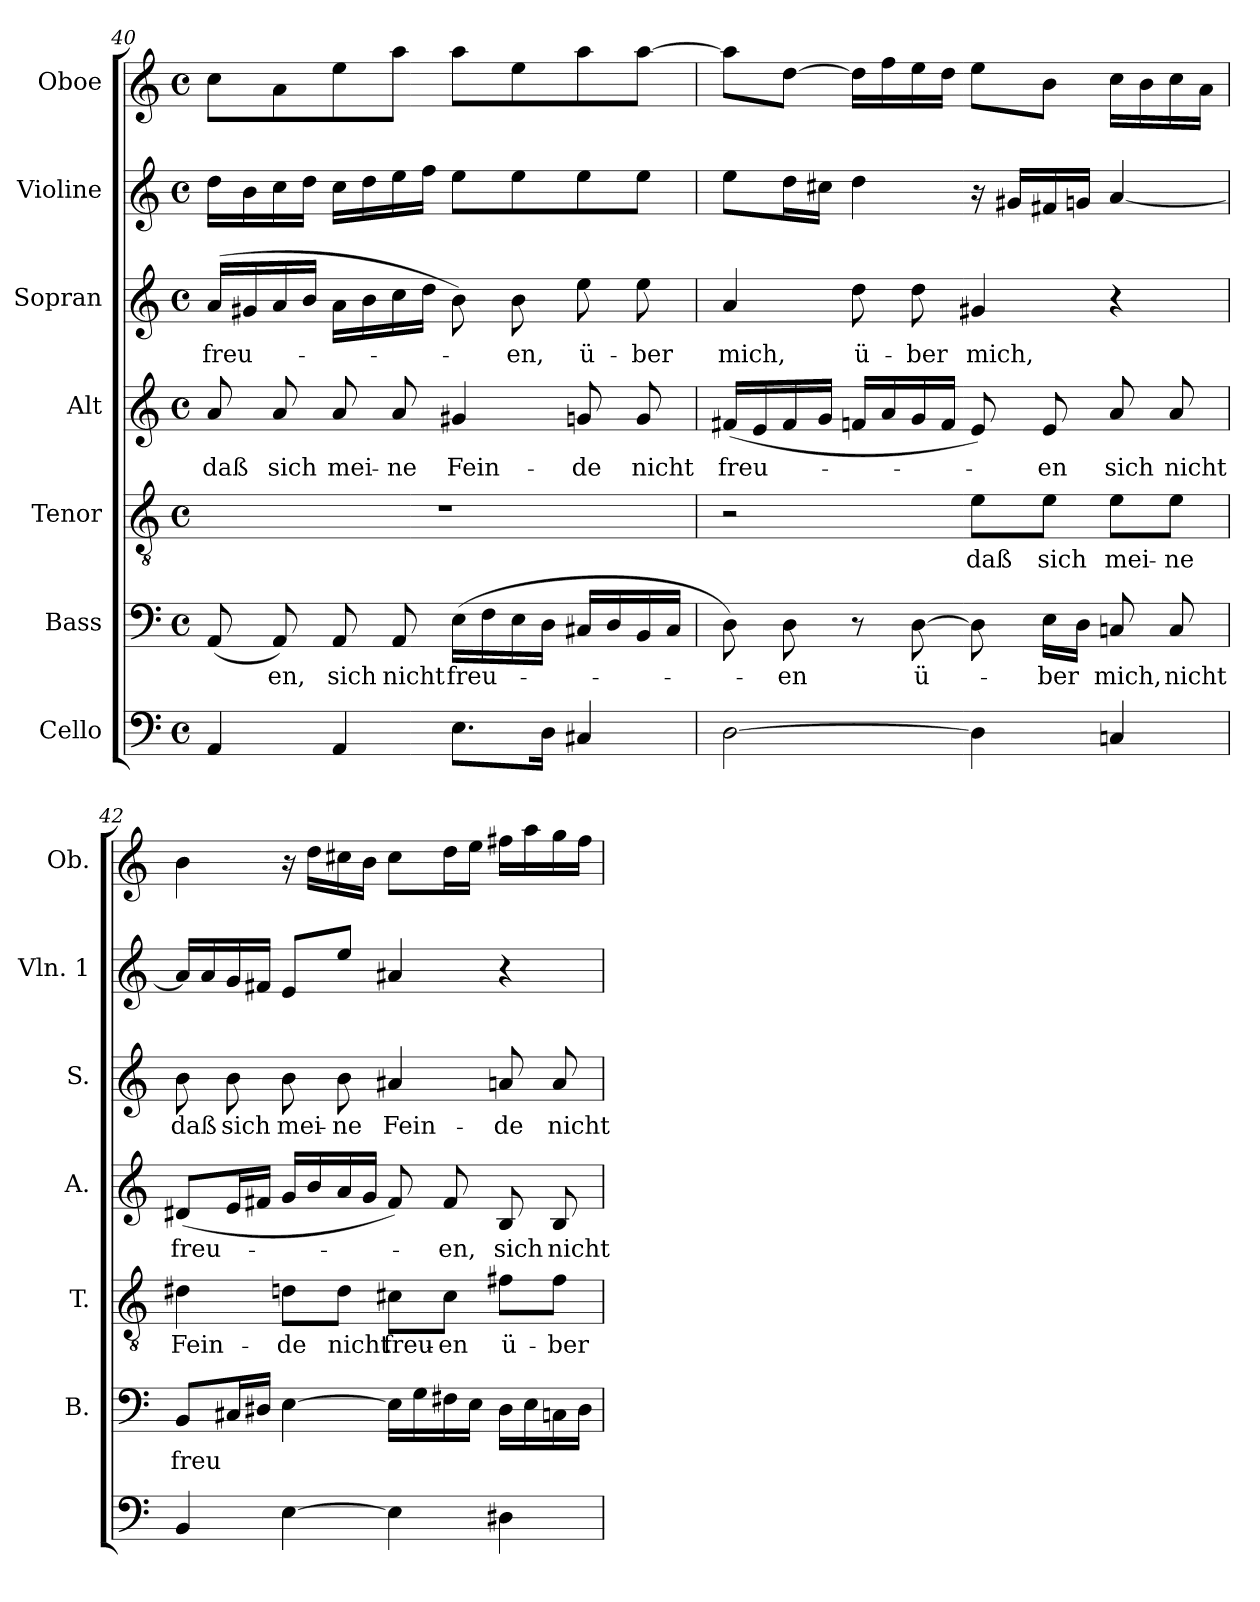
**kern	**kern	**text	**kern	**text	**kern	**text	**kern	**text	**kern	**kern
*part7	*part6	*part6	*part5	*part5	*part4	*part4	*part3	*part3	*part2	*part1
*staff7	*staff6	*staff6	*staff5	*staff5	*staff4	*staff4	*staff3	*staff3	*staff2	*staff1
*I"Cello	*I"Bass	*	*I"Tenor	*	*I"Alt	*	*I"Sopran	*	*I"Violine	*I"Oboe
*	*I'B.	*	*I'T.	*	*I'A.	*	*I'S.	*	*I'Vln. 1	*I'Ob.
*clefF4	*clefF4	*	*clefGv2	*	*clefG2	*	*clefG2	*	*clefG2	*clefG2
*	*	*	*ITrd7c12	*	*	*	*	*	*	*
*k[]	*k[]	*	*k[]	*	*k[]	*	*k[]	*	*k[]	*k[]
*C:	*C:	*	*C:	*	*C:	*	*C:	*	*C:	*C:
*M4/4	*M4/4	*	*M4/4	*	*M4/4	*	*M4/4	*	*M4/4	*M4/4
*met(c)	*met(c)	*	*met(c)	*	*met(c)	*	*met(c)	*	*met(c)	*met(c)
=40	=40	=40	=40	=40	=40	=40	=40	=40	=40	=40
!	!	!	!	!	!	!LO:LY:b:color=#000000	!	!	!	!
!	!	!	!	!	!	!	!	!LO:LY:b:color=#000000	!	!
4AAi/	(8AAi/	.	1r	.	8ai/	daß	(16ai/LL	freu-	16ddi\LL	8cci\L
.	.	.	.	.	.	.	16g#Xi/	.	16bi\	.
!	!	!LO:LY:b:color=#000000	!	!	!	!	!	!	!	!
!	!	!	!	!	!	!LO:LY:b:color=#000000	!	!	!	!
.	8AAi/)	-en,	.	.	8ai/	sich	16ai/	.	16cci\	8ai\
.	.	.	.	.	.	.	16bi/JJ	.	16ddi\JJ	.
!	!	!LO:LY:b:color=#000000	!	!	!	!	!	!	!	!
!	!	!	!	!	!	!LO:LY:b:color=#000000	!	!	!	!
4AAi/	8AAi/	sich	.	.	8ai/	mei-	16ai\LL	.	16cci\LL	8eei\
.	.	.	.	.	.	.	16bi\	.	16ddi\	.
!	!	!LO:LY:b:color=#000000	!	!	!	!	!	!	!	!
!	!	!	!	!	!	!LO:LY:b:color=#000000	!	!	!	!
.	8AAi/	nicht	.	.	8ai/	-ne	16cci\	.	16eei\	8aai\J
.	.	.	.	.	.	.	16ddi\JJ	.	16ffi\JJ	.
!	!	!LO:LY:b:color=#000000	!	!	!	!	!	!	!	!
!	!	!	!	!	!	!LO:LY:b:color=#000000	!	!	!	!
8.Ei\L	(16Ei\LL	freu-	.	.	4g#Xi/	Fein-	8bi\)	.	8eei\L	8aai\L
.	16Fi\	.	.	.	.	.	.	.	.	.
!	!	!	!	!	!	!	!	!LO:LY:b:color=#000000	!	!
.	16Ei\	.	.	.	.	.	8bi\	-en,	8eei\	8eei\
16Di\Jk	16Di\JJ	.	.	.	.	.	.	.	.	.
!	!	!	!	!	!	!LO:LY:b:color=#000000	!	!	!	!
!	!	!	!	!	!	!	!	!LO:LY:b:color=#000000	!	!
4C#Xi/	16C#Xi/LL	.	.	.	8gni/	-de	8eei\	ü-	8eei\	8aai\
.	16Di/	.	.	.	.	.	.	.	.	.
!	!	!	!	!	!	!LO:LY:b:color=#000000	!	!	!	!
!	!	!	!	!	!	!	!	!LO:LY:b:color=#000000	!	!
.	16BBi/	.	.	.	8gi/	nicht	8eei\	-ber	8eei\J	[>8aai\J
.	16C#i/JJ	.	.	.	.	.	.	.	.	.
!!LO:LB:g=z
=41	=41	=41	=41	=41	=41	=41	=41	=41	=41	=41
!	!	!	!	!	!	!LO:LY:b:color=#000000	!	!	!	!
!	!	!	!	!	!	!	!	!LO:LY:b:color=#000000	!	!
[>2Di\	8Di\)	.	2r	.	(16f#Xi/LL	freu-	4ai/	mich,	8eei\L	8aai\L]
.	.	.	.	.	16ei/	.	.	.	.	.
!	!	!LO:LY:b:color=#000000	!	!	!	!	!	!	!	!
.	8Di\	-en	.	.	16f#i/	.	.	.	16ddi\L	[>8ddi\J
.	.	.	.	.	16gi/JJ	.	.	.	16cc#Xi\JJ	.
!	!	!	!	!	!	!	!	!LO:LY:b:color=#000000	!	!
.	8r	.	.	.	16fni/LL	.	8ddi\	ü-	4ddi\	16ddi\LL]
.	.	.	.	.	16ai/	.	.	.	.	16ffi\
!	!	!LO:LY:b:color=#000000	!	!	!	!	!	!	!	!
!	!	!	!	!	!	!	!	!LO:LY:b:color=#000000	!	!
.	[>8Di\	ü-	.	.	16gi/	.	8ddi\	-ber	.	16eei\
.	.	.	.	.	16fi/JJ	.	.	.	.	16ddi\JJ
!	!	!	!	!LO:LY:b:color=#000000	!	!	!	!	!	!
!	!	!	!	!	!	!	!	!LO:LY:b:color=#000000	!	!
4Di\]	8Di\]	.	8Ei\L	daß	8ei/)	.	4g#Xi/	mich,	16r	8eei\L
.	.	.	.	.	.	.	.	.	16g#Xi/LL	.
!	!	!LO:LY:b:color=#000000	!	!	!	!	!	!	!	!
!	!	!	!	!LO:LY:b:color=#000000	!	!	!	!	!	!
!	!	!	!	!	!	!LO:LY:b:color=#000000	!	!	!	!
.	16Ei\LL	-ber	8Ei\J	sich	8ei/	-en	.	.	16f#Xi/	8bi\J
.	16Di\JJ	.	.	.	.	.	.	.	16gni/JJ	.
!	!	!LO:LY:b:color=#000000	!	!	!	!	!	!	!	!
!	!	!	!	!LO:LY:b:color=#000000	!	!	!	!	!	!
!	!	!	!	!	!	!LO:LY:b:color=#000000	!	!	!	!
4Cni/	8Cni/	mich,	8Ei\L	mei-	8ai/	sich	4r	.	[<4ai/	16cci\LL
.	.	.	.	.	.	.	.	.	.	16bi\
!	!	!LO:LY:b:color=#000000	!	!	!	!	!	!	!	!
!	!	!	!	!LO:LY:b:color=#000000	!	!	!	!	!	!
!	!	!	!	!	!	!LO:LY:b:color=#000000	!	!	!	!
.	8Ci/	nicht	8Ei\J	-ne	8ai/	nicht	.	.	.	16cci\
.	.	.	.	.	.	.	.	.	.	16ai\JJ
=42	=42	=42	=42	=42	=42	=42	=42	=42	=42	=42
!	!	!LO:LY:b:color=#000000	!	!	!	!	!	!	!	!
!	!	!	!	!LO:LY:b:color=#000000	!	!	!	!	!	!
!	!	!	!	!	!	!LO:LY:b:color=#000000	!	!	!	!
!	!	!	!	!	!	!	!	!LO:LY:b:color=#000000	!	!
4BBi/	8BBi/L	freu-	4D#Xi\	Fein-	(8d#Xi/L	freu-	8bi\	daß	16ai/LL]	4bi\
.	.	.	.	.	.	.	.	.	16ai/	.
!	!	!	!	!	!	!	!	!LO:LY:b:color=#000000	!	!
.	16C#Xi/L	.	.	.	16ei/L	.	8bi\	sich	16gi/	.
.	16D#Xi/JJ	.	.	.	16f#Xi/JJ	.	.	.	16f#Xi/JJ	.
!	!	!LO:LY:b:color=#000000	!	!	!	!	!	!	!	!
!	!	!	!	!LO:LY:b:color=#000000	!	!	!	!	!	!
!	!	!	!	!	!	!	!	!LO:LY:b:color=#000000	!	!
[>4Ei\	[>4Ei\	---	8Dni\L	-de	16gi/LL	.	8bi\	mei-	8ei/L	16r
.	.	.	.	.	16bi/	.	.	.	.	16ddi\LL
!	!	!	!	!LO:LY:b:color=#000000	!	!	!	!	!	!
!	!	!	!	!	!	!	!	!LO:LY:b:color=#000000	!	!
.	.	.	8Di\J	nicht	16ai/	.	8bi\	-ne	8eei/J	16cc#Xi\
.	.	.	.	.	16gi/JJ	.	.	.	.	16bi\JJ
!	!	!	!	!LO:LY:b:color=#000000	!	!	!	!	!	!
!	!	!	!	!	!	!	!	!LO:LY:b:color=#000000	!	!
4Ei\]	16Ei\LL]	.	8C#Xi\L	freu-	8f#i/)	.	4a#Xi/	Fein-	4a#Xi/	8cc#i\L
.	16Gi\	.	.	.	.	.	.	.	.	.
!	!	!	!	!LO:LY:b:color=#000000	!	!	!	!	!	!
!	!	!	!	!	!	!LO:LY:b:color=#000000	!	!	!	!
.	16F#Xi\	.	8C#i\J	-en	8f#i/	-en,	.	.	.	16ddi\L
.	16Ei\JJ	.	.	.	.	.	.	.	.	16eei\JJ
!	!	!	!	!LO:LY:b:color=#000000	!	!	!	!	!	!
!	!	!	!	!	!	!LO:LY:b:color=#000000	!	!	!	!
!	!	!	!	!	!	!	!	!LO:LY:b:color=#000000	!	!
4D#Xi\	16D#i\LL	.	8F#Xi\L	ü-	8Bi/	sich	8ani/	-de	4r	16ff#Xi\LL
.	16Ei\	.	.	.	.	.	.	.	.	16aai\
!	!	!	!	!LO:LY:b:color=#000000	!	!	!	!	!	!
!	!	!	!	!	!	!LO:LY:b:color=#000000	!	!	!	!
!	!	!	!	!	!	!	!	!LO:LY:b:color=#000000	!	!
.	16Cni\	.	8F#i\J	-ber	8Bi/	nicht	8ai/	nicht	.	16ggi\
.	16D#i\JJ	.	.	.	.	.	.	.	.	16ff#i\JJ
=	=	=	=	=	=	=	=	=	=	=
*-	*-	*-	*-	*-	*-	*-	*-	*-	*-	*-
